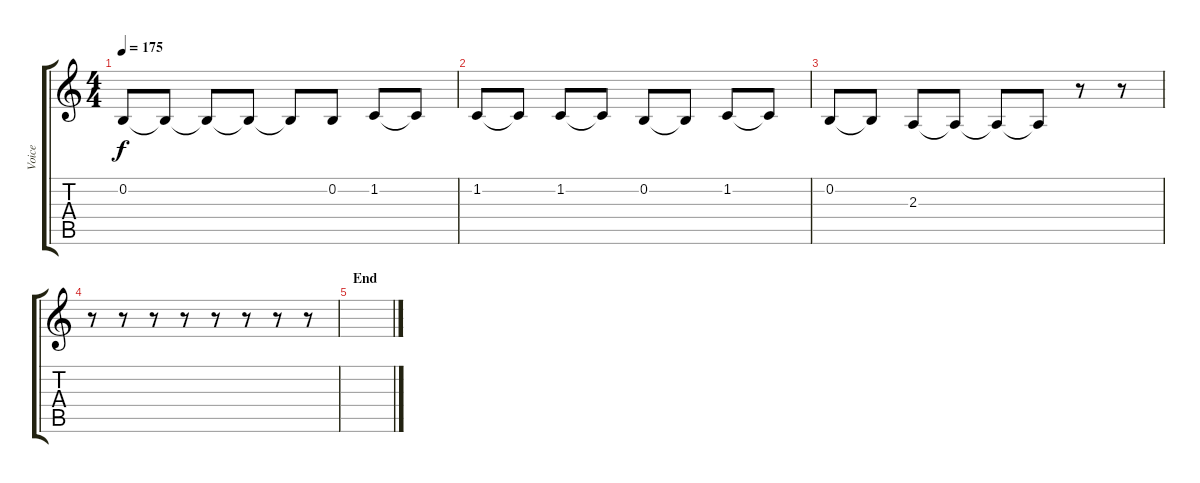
\track ("Voice" "Voice") {instrument lead2sawtooth}
\staff {score tabs}
\tuning (E4 B3 G3 D3 A2 E2) {hide}
\ts (4 4)
\tempo 175
\clef g2
\ks c
0.2.8{dy f} 0.2{t}.8 0.2{t}.8 0.2{t}.8 0.2{t}.8 0.2.8 1.2.8 1.2{t}.8 |
1.2.8 1.2{t}.8 1.2.8 1.2{t}.8 0.2.8 0.2{t}.8 1.2.8 1.2{t}.8 |
0.2.8 0.2{t}.8 2.3.8 2.3{t}.8 2.3{t}.8 2.3{t}.8 r.8 r.8 |
r.8 r.8 r.8 r.8 r.8 r.8 r.8 r.8 |
\section ("" "End")
